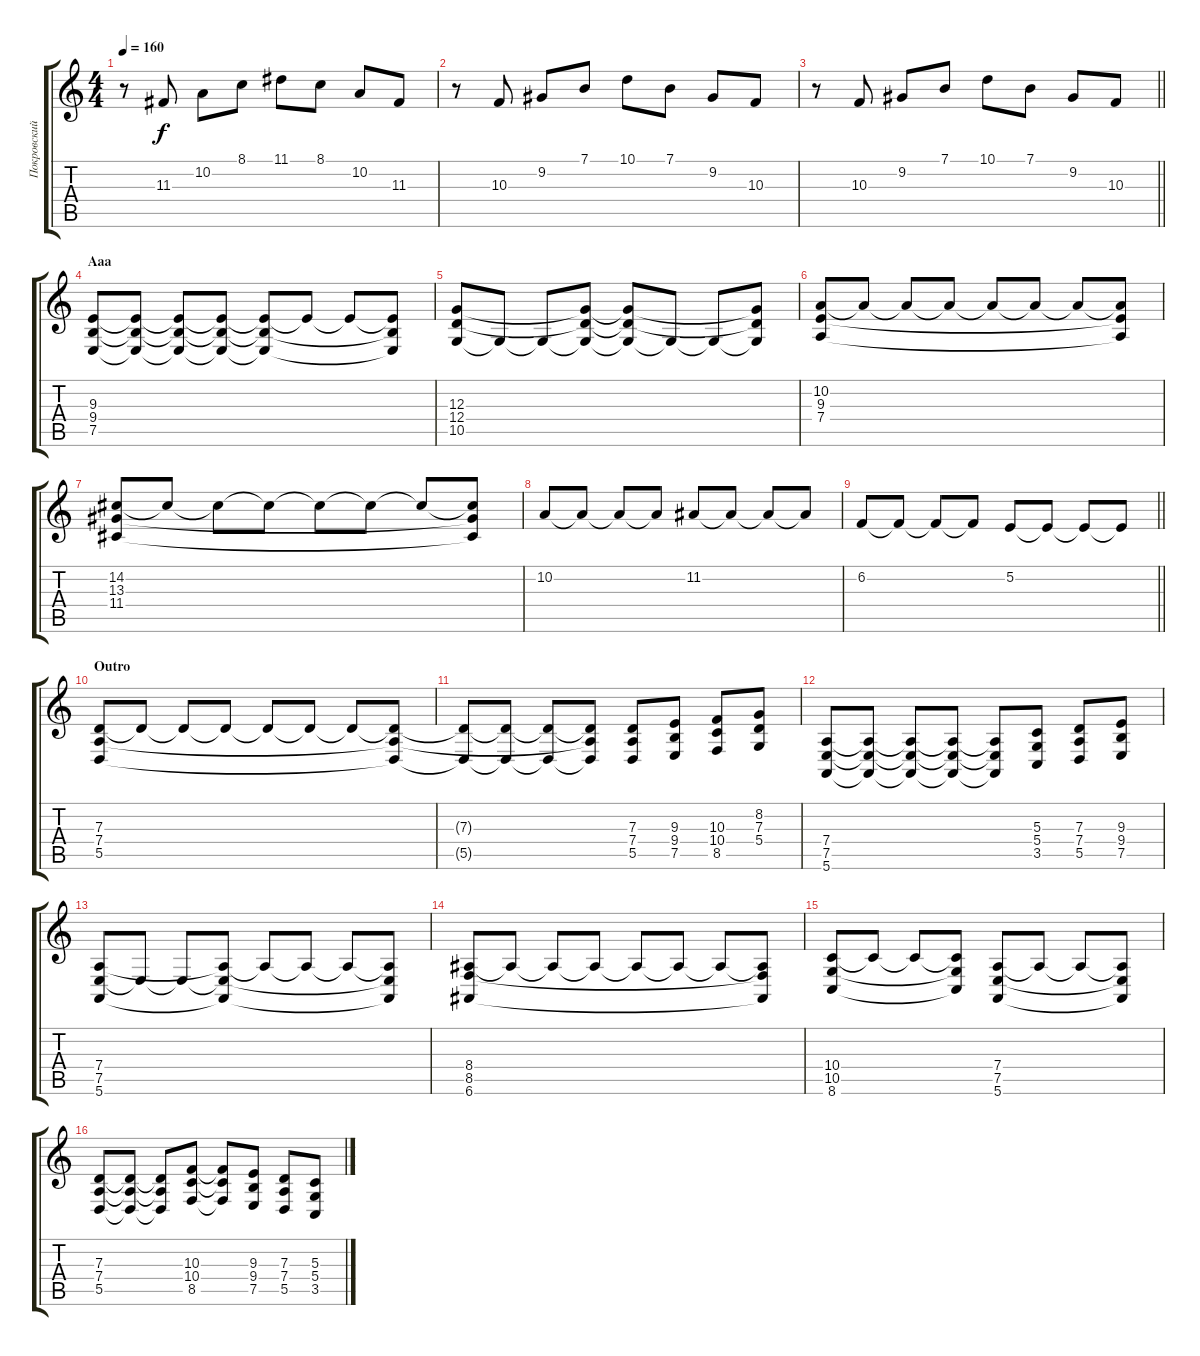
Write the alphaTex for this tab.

\track ("Покровский (Synth 1)" "Покровский") {instrument churchorgan}
\staff {score tabs}
\tuning (E4 B3 G3 D3 A2 E2) {hide}
\ts (4 4)
\tempo 160
\clef g2
\ks c
r.8{dy f} 11.3.8 10.2.8 8.1.8 11.1.8 8.1.8 10.2.8 11.3.8 |
r.8{volume 8 instrument fx1rain} 10.3.8 9.2.8 7.1.8 10.1.8 7.1.8 9.2.8 10.3.8 |
\barLineRight lightlight
r.8 10.3.8 9.2.8 7.1.8 10.1.8 7.1.8 9.2.8 10.3.8 |
\section ("" "Aaa")
(9.3 9.4 7.5).8{instrument lead2sawtooth} (9.3{t} 9.4{t} 7.5{t}).8 (9.3{t} 9.4{t} 7.5{t}).8 (9.3{t} 9.4{t} 7.5{t}).8 (9.3{t} 9.4{t} 7.5{t}).8 9.3{t}.8 9.3{t}.8 (9.3{t} 9.4{t} 7.5{t}).8 |
(12.3 12.4 10.5).8 10.5{t}.8 10.5{t}.8 (12.3{t} 12.4{t} 10.5{t}).8 (12.3{t} 12.4{t} 10.5{t}).8 10.5{t}.8 10.5{t}.8 (12.3{t} 12.4{t} 10.5{t}).8 |
(10.2 9.3 7.4).8 10.2{t}.8 10.2{t}.8 10.2{t}.8 10.2{t}.8 10.2{t}.8 10.2{t}.8 (10.2{t} 9.3{t} 7.4{t}).8 |
(14.2 13.3 11.4).8 14.2{t}.8 14.2{t}.8 14.2{t}.8 14.2{t}.8 14.2{t}.8 14.2{t}.8 (14.2{t} 13.3{t} 11.4{t}).8 |
10.2.8 10.2{t}.8 10.2{t}.8 10.2{t}.8 11.2.8 11.2{t}.8 11.2{t}.8 11.2{t}.8 |
\barLineRight lightlight
6.2.8 6.2{t}.8 6.2{t}.8 6.2{t}.8 5.2.8 5.2{t}.8 5.2{t}.8 5.2{t}.8 |
\section ("" "Outro")
(7.3 7.4 5.5).8{instrument synthstrings1} 7.3{t}.8 7.3{t}.8 7.3{t}.8 7.3{t}.8 7.3{t}.8 7.3{t}.8 (7.3{t} 7.4{t} 5.5{t}).8 |
(7.3{t} 5.5{t}).8 (7.3{t} 5.5{t}).8 (7.3{t} 5.5{t}).8 (7.3{t} 7.4{t} 5.5{t}).8 (7.3 7.4 5.5).8 (9.3 9.4 7.5).8 (10.3 10.4 8.5).8 (8.2 7.3 5.4).8 |
(7.4 7.5 5.6).8 (7.4{t} 7.5{t} 5.6{t}).8 (7.4{t} 7.5{t} 5.6{t}).8 (7.4{t} 7.5{t} 5.6{t}).8 (7.4{t} 7.5{t} 5.6{t}).8 (5.3 5.4 3.5).8 (7.3 7.4 5.5).8 (9.3 9.4 7.5).8 |
(7.4 7.5 5.6).8 7.5{t}.8 7.5{t}.8 (7.4{t} 7.5{t} 5.6{t}).8 7.4{t}.8 7.4{t}.8 7.4{t}.8 (7.4{t} 7.5{t} 5.6{t}).8 |
(8.4 8.5 6.6).8 8.4{t}.8 8.4{t}.8 8.4{t}.8 8.4{t}.8 8.4{t}.8 8.4{t}.8 (8.4{t} 8.5{t} 6.6{t}).8 |
(10.4 10.5 8.6).8 10.4{t}.8 10.4{t}.8 (10.4{t} 10.5{t} 8.6{t}).8 (7.4 7.5 5.6).8 7.4{t}.8 7.4{t}.8 (7.4{t} 7.5{t} 5.6{t}).8 |
(7.3 7.4 5.5).8 (7.3{t} 7.4{t} 5.5{t}).8 (7.3{t} 7.4{t} 5.5{t}).8 (10.3 10.4 8.5).8 (10.3{t} 10.4{t} 8.5{t}).8 (9.3 9.4 7.5).8 (7.3 7.4 5.5).8 (5.3 5.4 3.5).8
